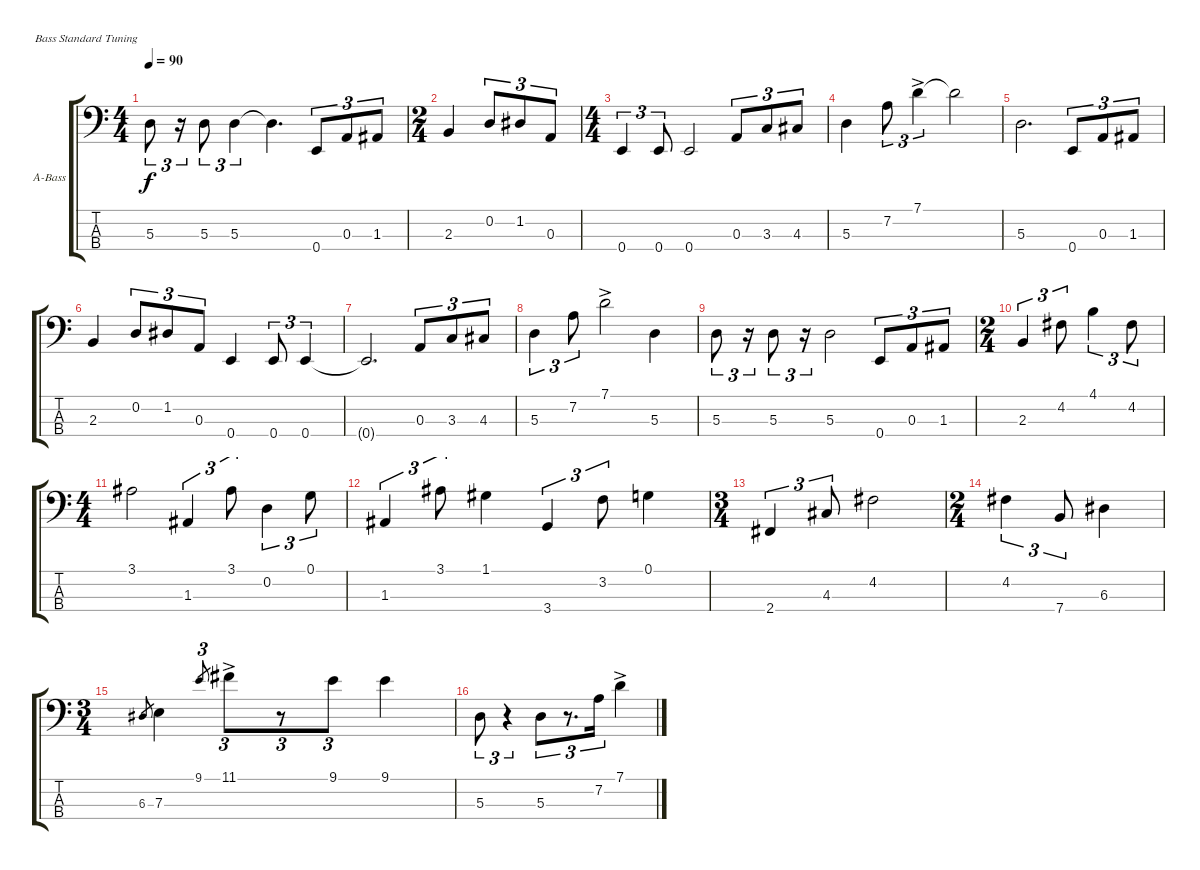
\defaultSystemsLayout 4
\bracketExtendMode groupsimilarinstruments
\firstSystemTrackNameOrientation horizontal
\otherSystemsTrackNameOrientation horizontal
\track ("Acoustic Bass" "A-Bass") {instrument acousticbass}
\staff {score tabs}
\tuning (G2 D2 A1 E1)
\ts (4 4)
\tempo 90
\clef f4
\ks c
5.3.8{tu (3 2) dy f} r.16{tu (3 2)} 5.3.8{tu (3 2)} 5.3.4{tu (3 2)} 5.3{t}.4{d} 0.4.8{tu (3 2)} 0.3.8{tu (3 2)} 1.3.8{tu (3 2)} |
\ts (2 4)
2.3.4 0.2.8{tu (3 2)} 1.2.8{tu (3 2)} 0.3.8{tu (3 2)} |
\ts (4 4)
0.4.4{tu (3 2)} 0.4.8{tu (3 2)} 0.4.2 0.3.8{tu (3 2)} 3.3.8{tu (3 2)} 4.3.8{tu (3 2)} |
5.3.4 7.2.8{tu (3 2)} 7.1{ac}.4{tu (3 2)} 7.1{t}.2 |
5.3.2{d} 0.4.8{tu (3 2)} 0.3.8{tu (3 2)} 1.3.8{tu (3 2)} |
2.3.4 0.2.8{tu (3 2)} 1.2.8{tu (3 2)} 0.3.8{tu (3 2)} 0.4.4 0.4.8{tu (3 2)} 0.4.4{tu (3 2)} |
0.4{t}.2{d} 0.3.8{tu (3 2)} 3.3.8{tu (3 2)} 4.3.8{tu (3 2)} |
5.3.4{tu (3 2)} 7.2.8{tu (3 2)} 7.1{ac}.2 5.3.4 |
5.3.8{tu (3 2)} r.16{tu (3 2)} 5.3.8{tu (3 2)} r.16{tu (3 2)} 5.3.2 0.4.8{tu (3 2)} 0.3.8{tu (3 2)} 1.3.8{tu (3 2)} |
\ts (2 4)
2.3.4{tu (3 2)} 4.2.8{tu (3 2)} 4.1.4{tu (3 2)} 4.2.8{tu (3 2)} |
\ts (4 4)
3.1.2 1.3.4{tu (3 2)} 3.1.8{tu (3 2)} 0.2.4{tu (3 2)} 0.1.8{tu (3 2)} |
1.3.4{tu (3 2)} 3.1.8{tu (3 2)} 1.1.4 3.4.4{tu (3 2)} 3.2.8{tu (3 2)} 0.1.4 |
\ts (3 4)
2.4.4{tu (3 2)} 4.3.8{tu (3 2)} 4.2.2 |
\ts (2 4)
4.2.4{tu (3 2)} 7.4.8{tu (3 2)} 6.3.4 |
\ts (3 4)
6.3.8{gr} 7.3.4 9.1.8{tu (3 2) gr} 11.1{ac}.8{tu (3 2)} r.8{tu (3 2)} 9.1.8{tu (3 2)} 9.1.4 |
5.3.8{tu (3 2)} r.4{tu (3 2)} 5.3.8{tu (3 2)} r.8{d tu (3 2)} 7.2.16{tu (3 2)} 7.1{ac}.4
